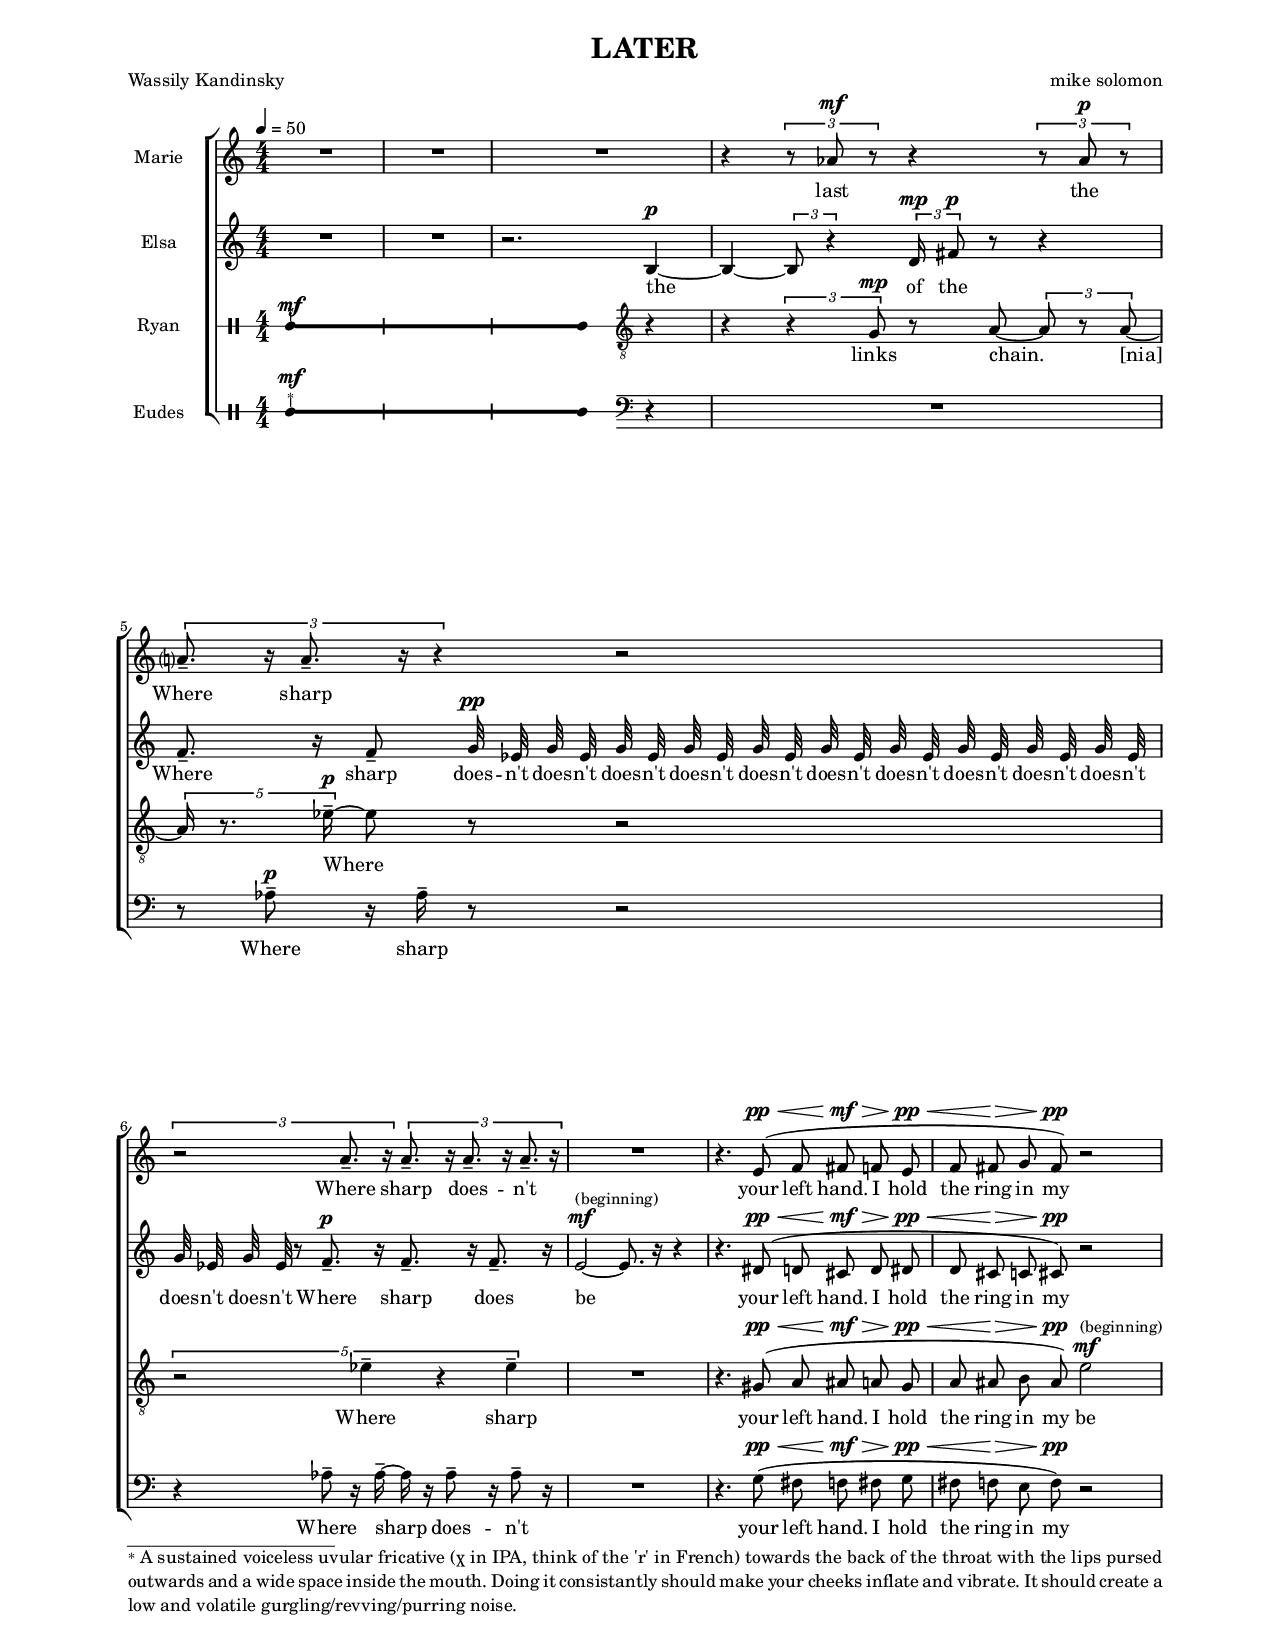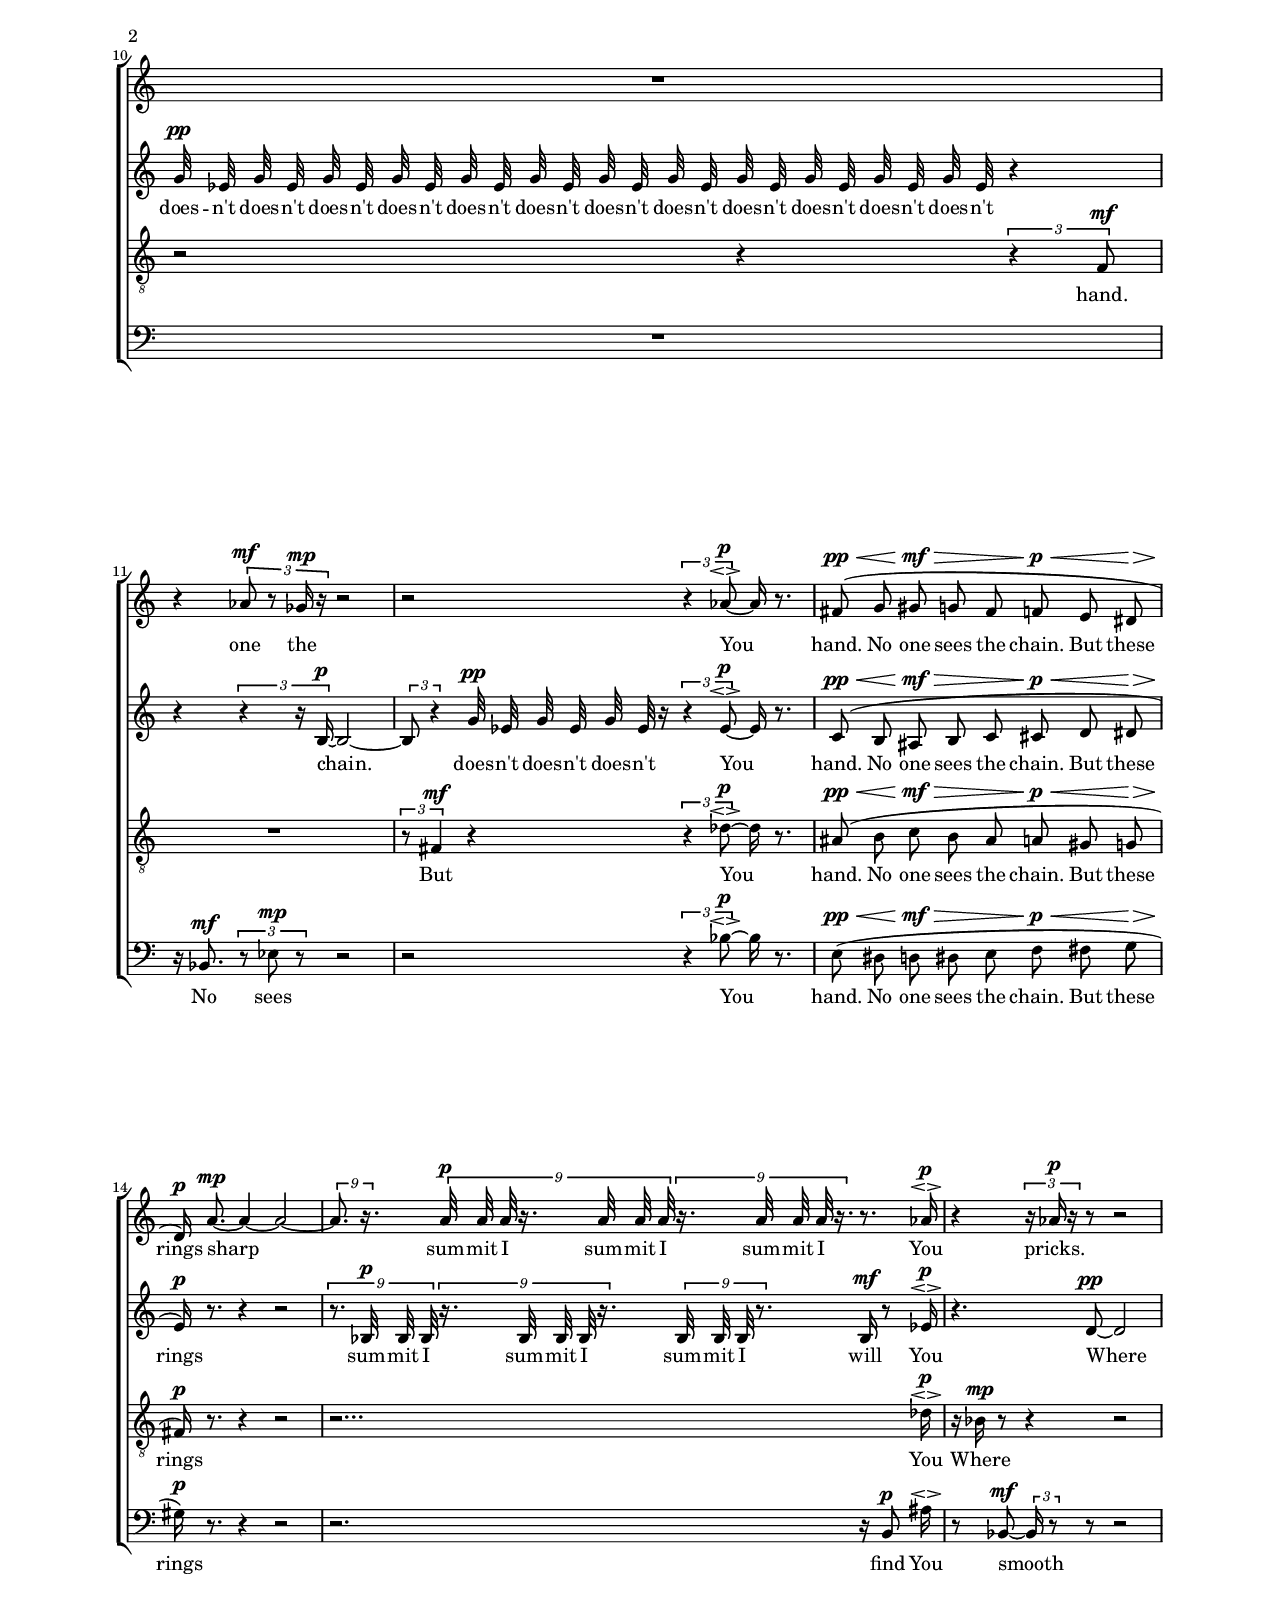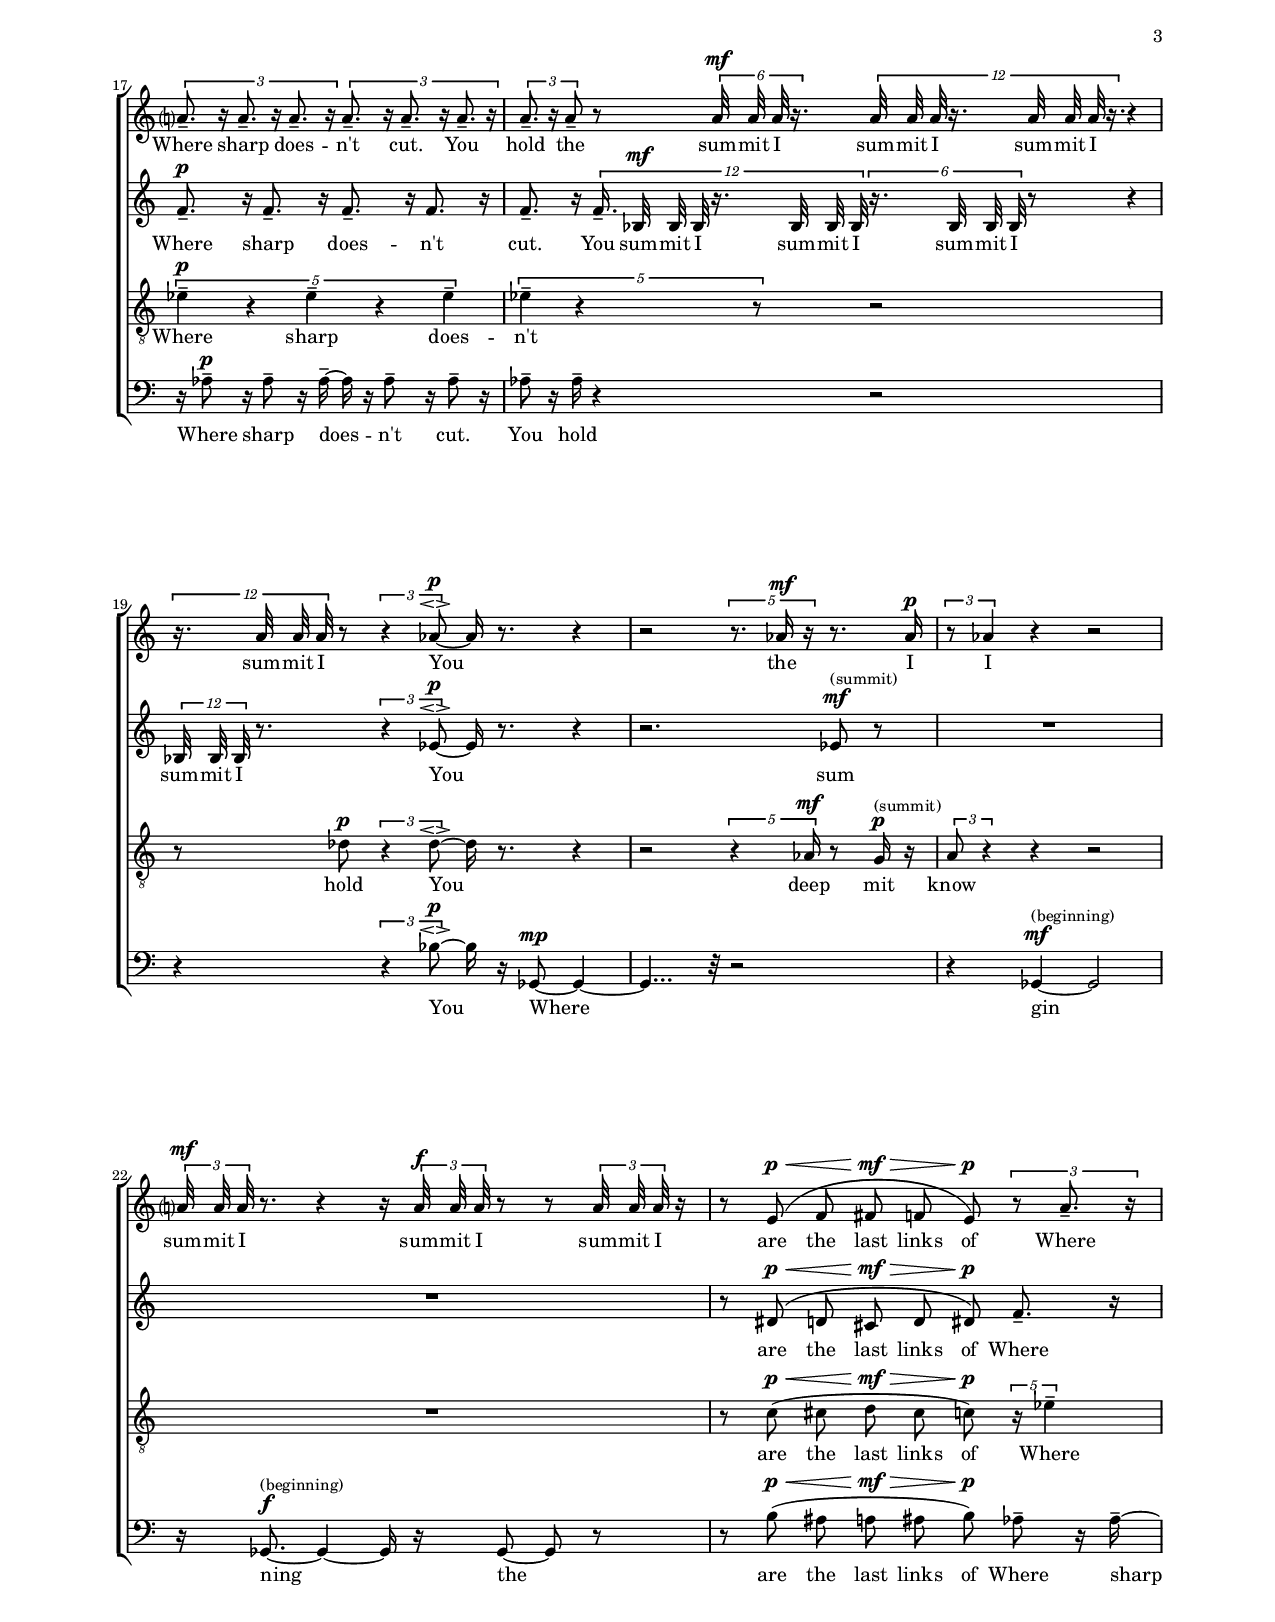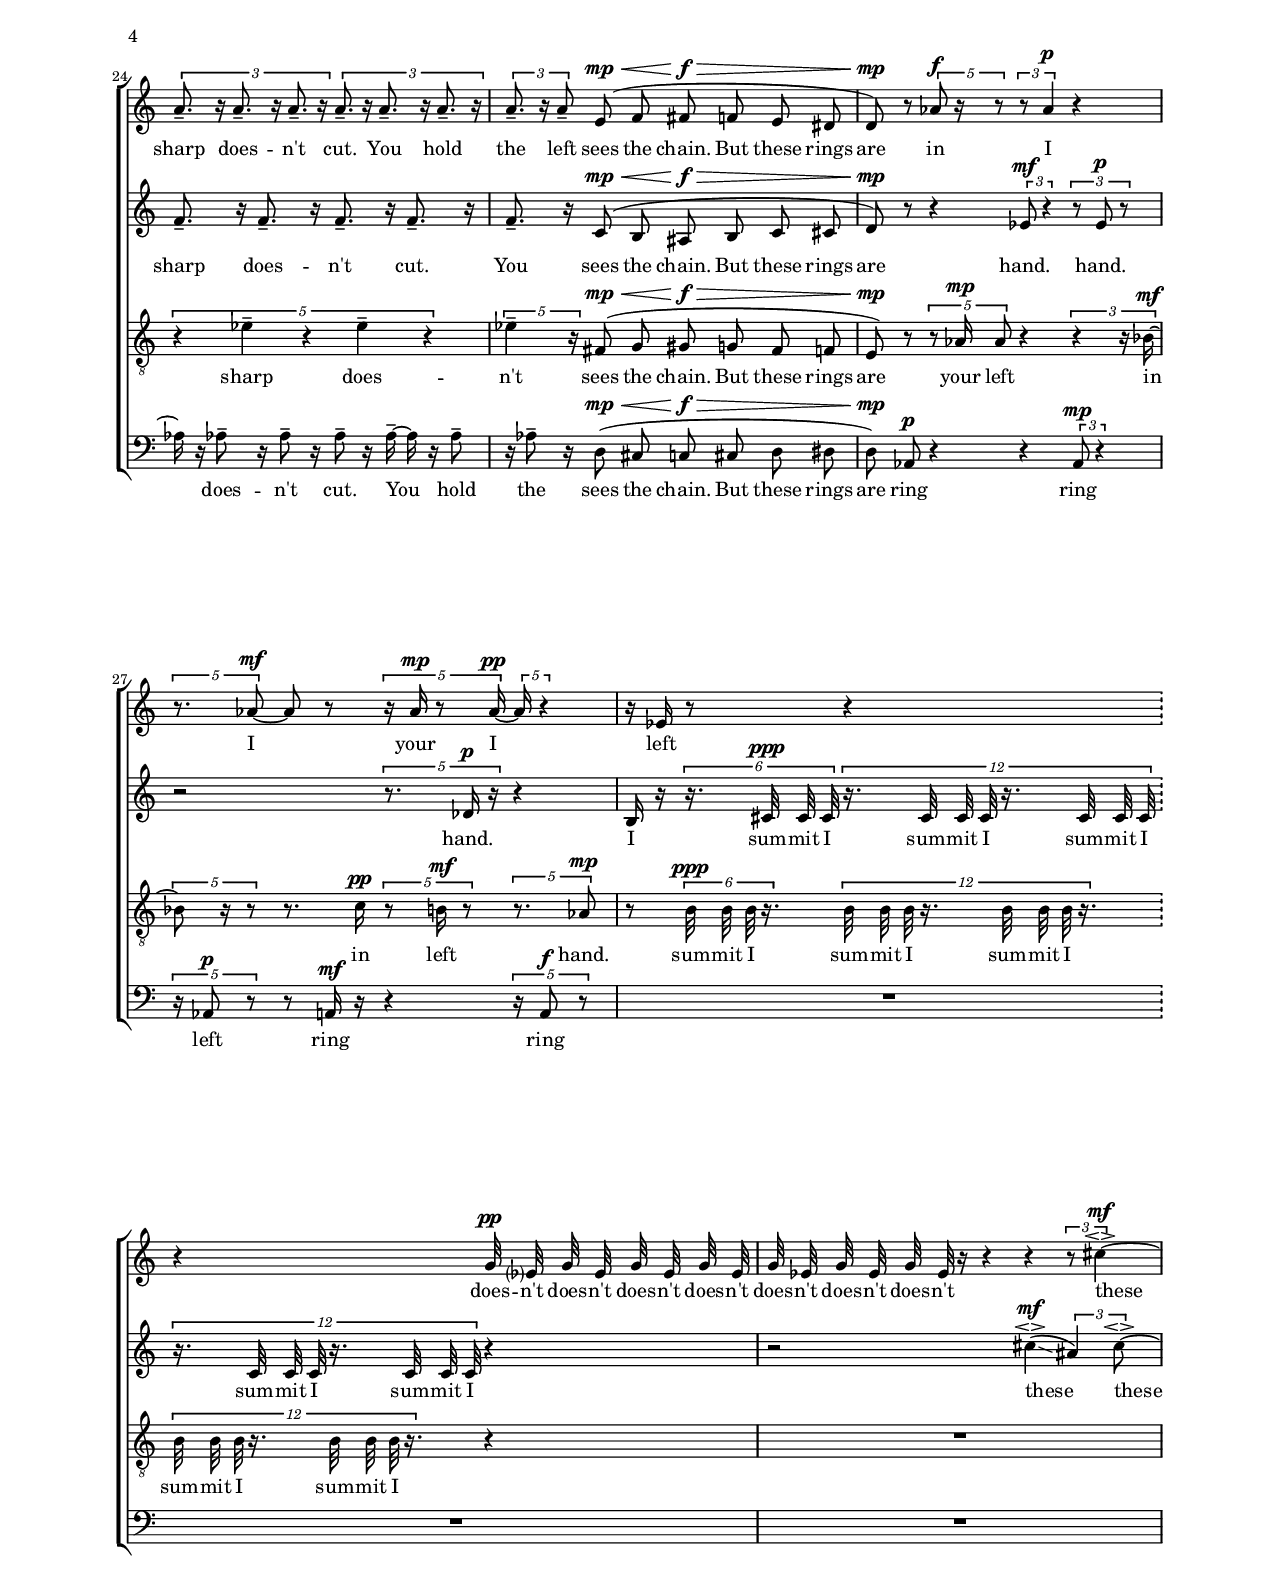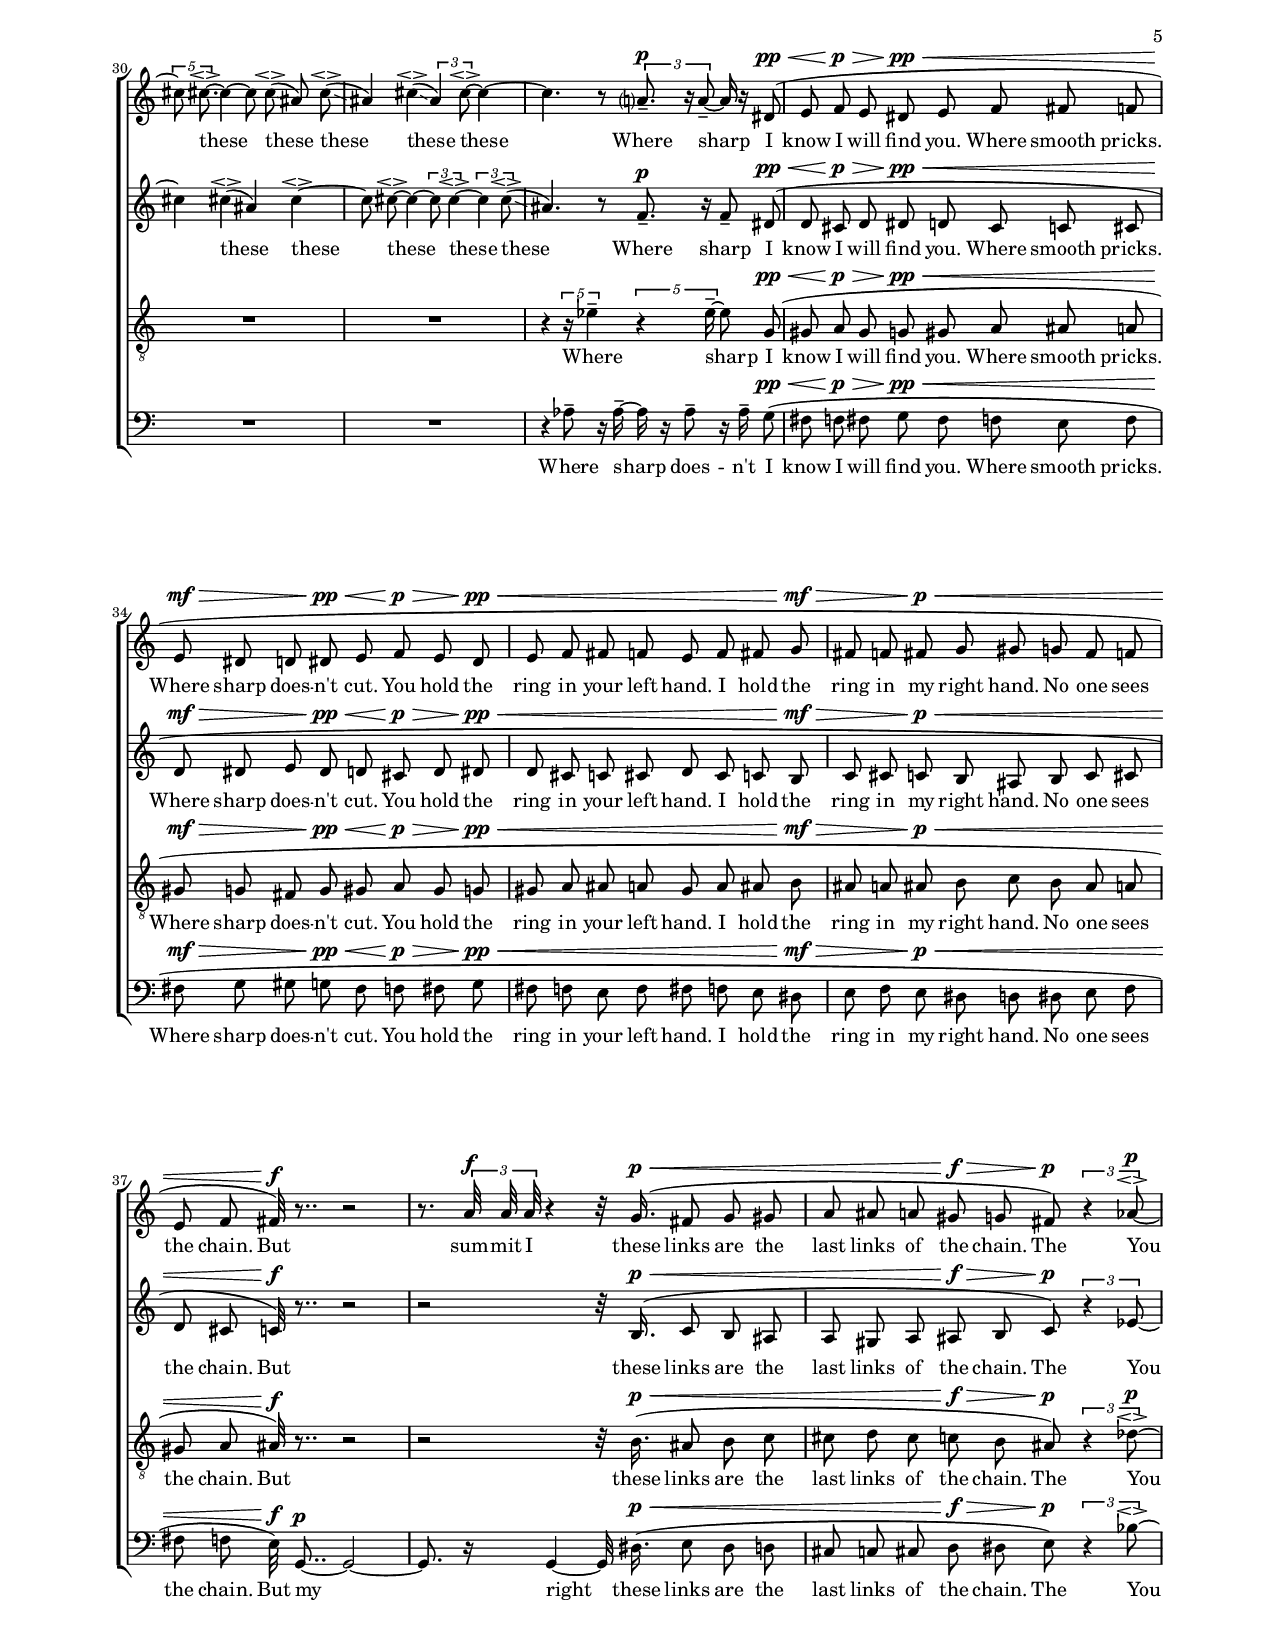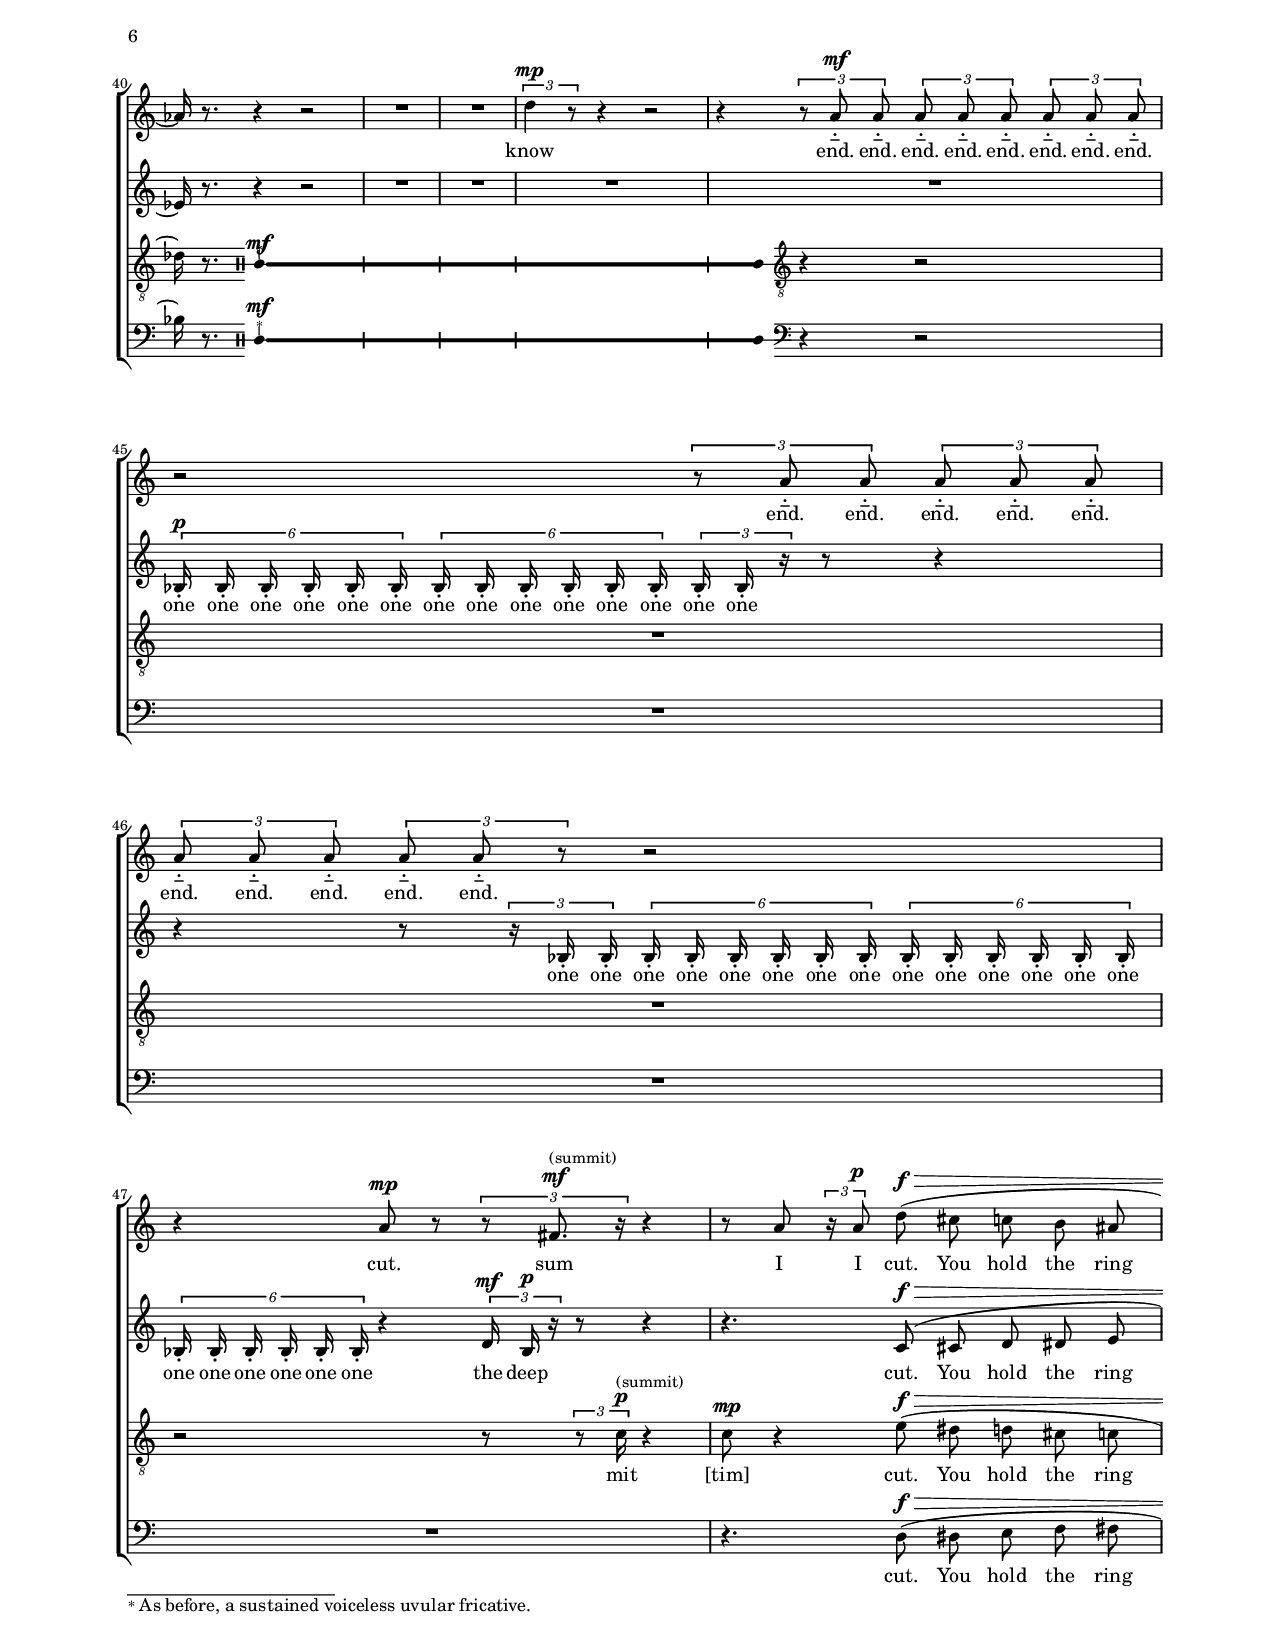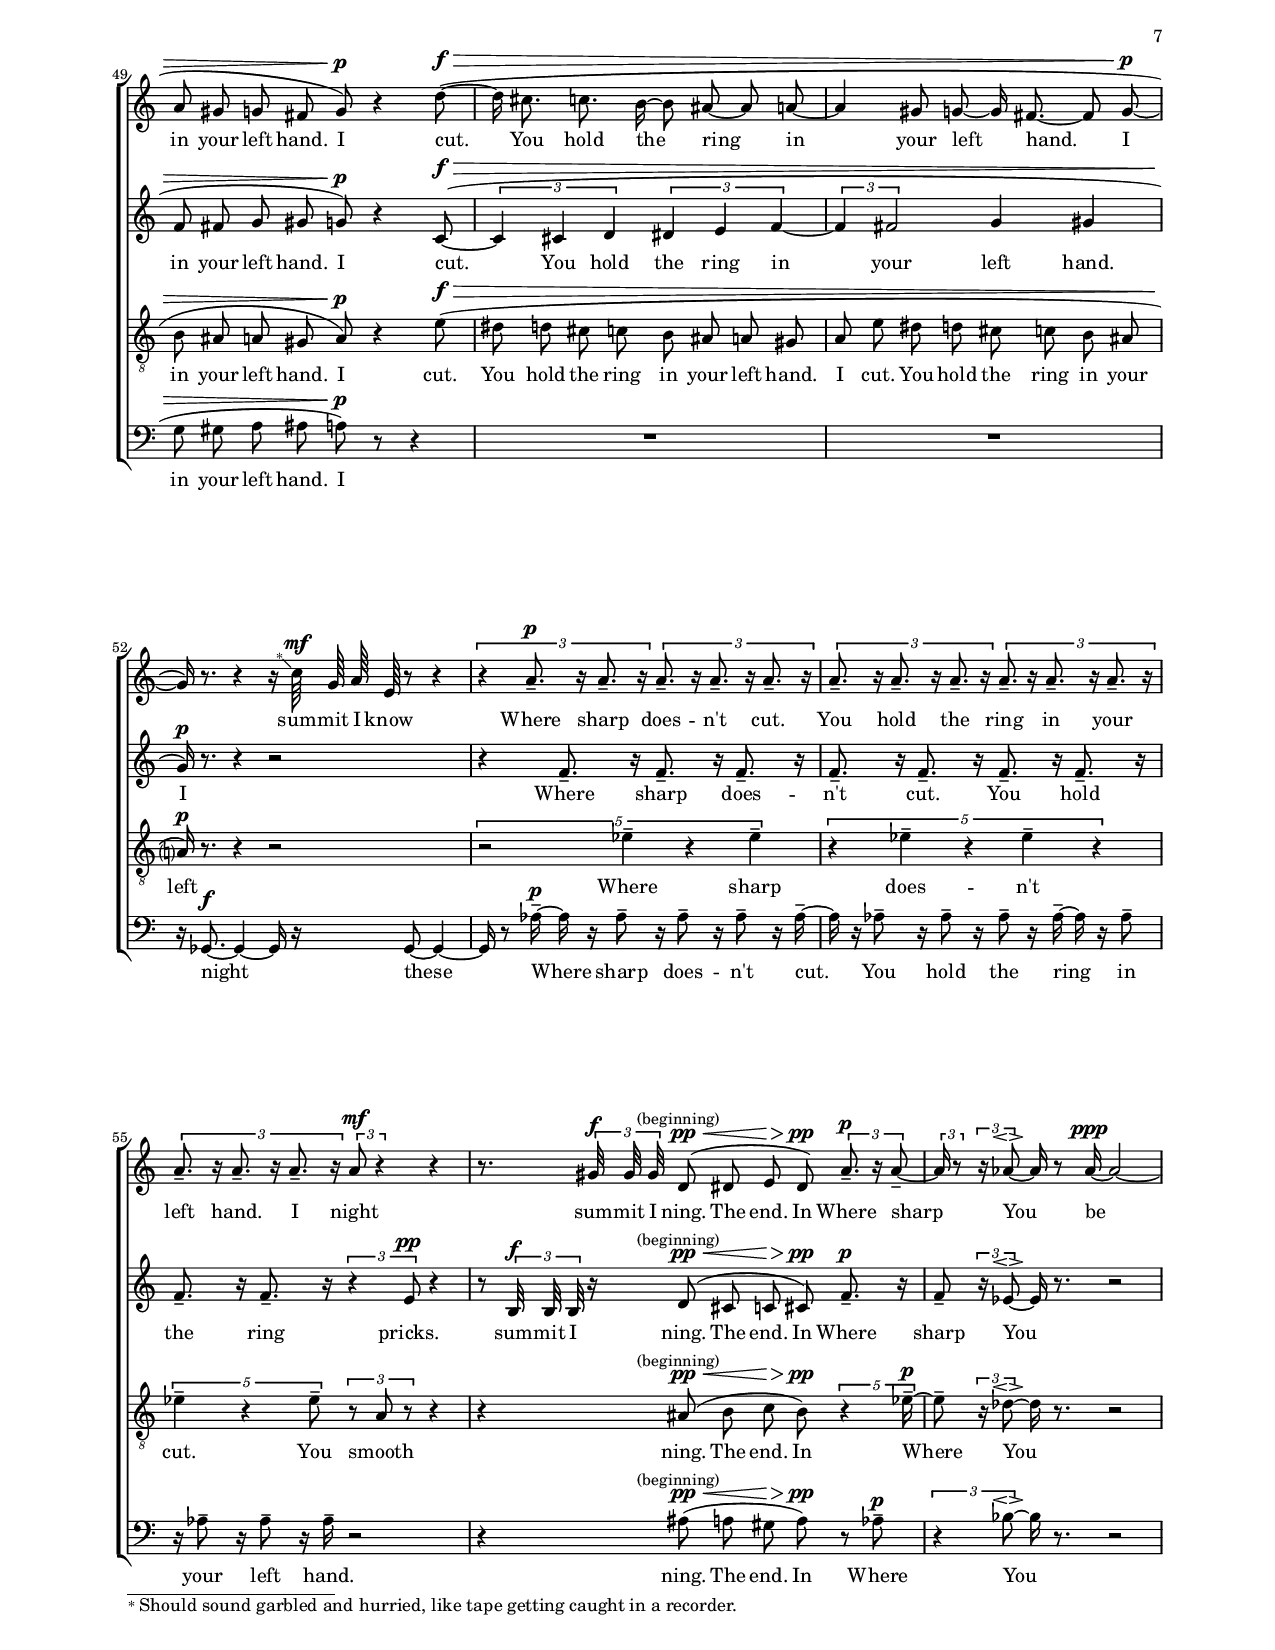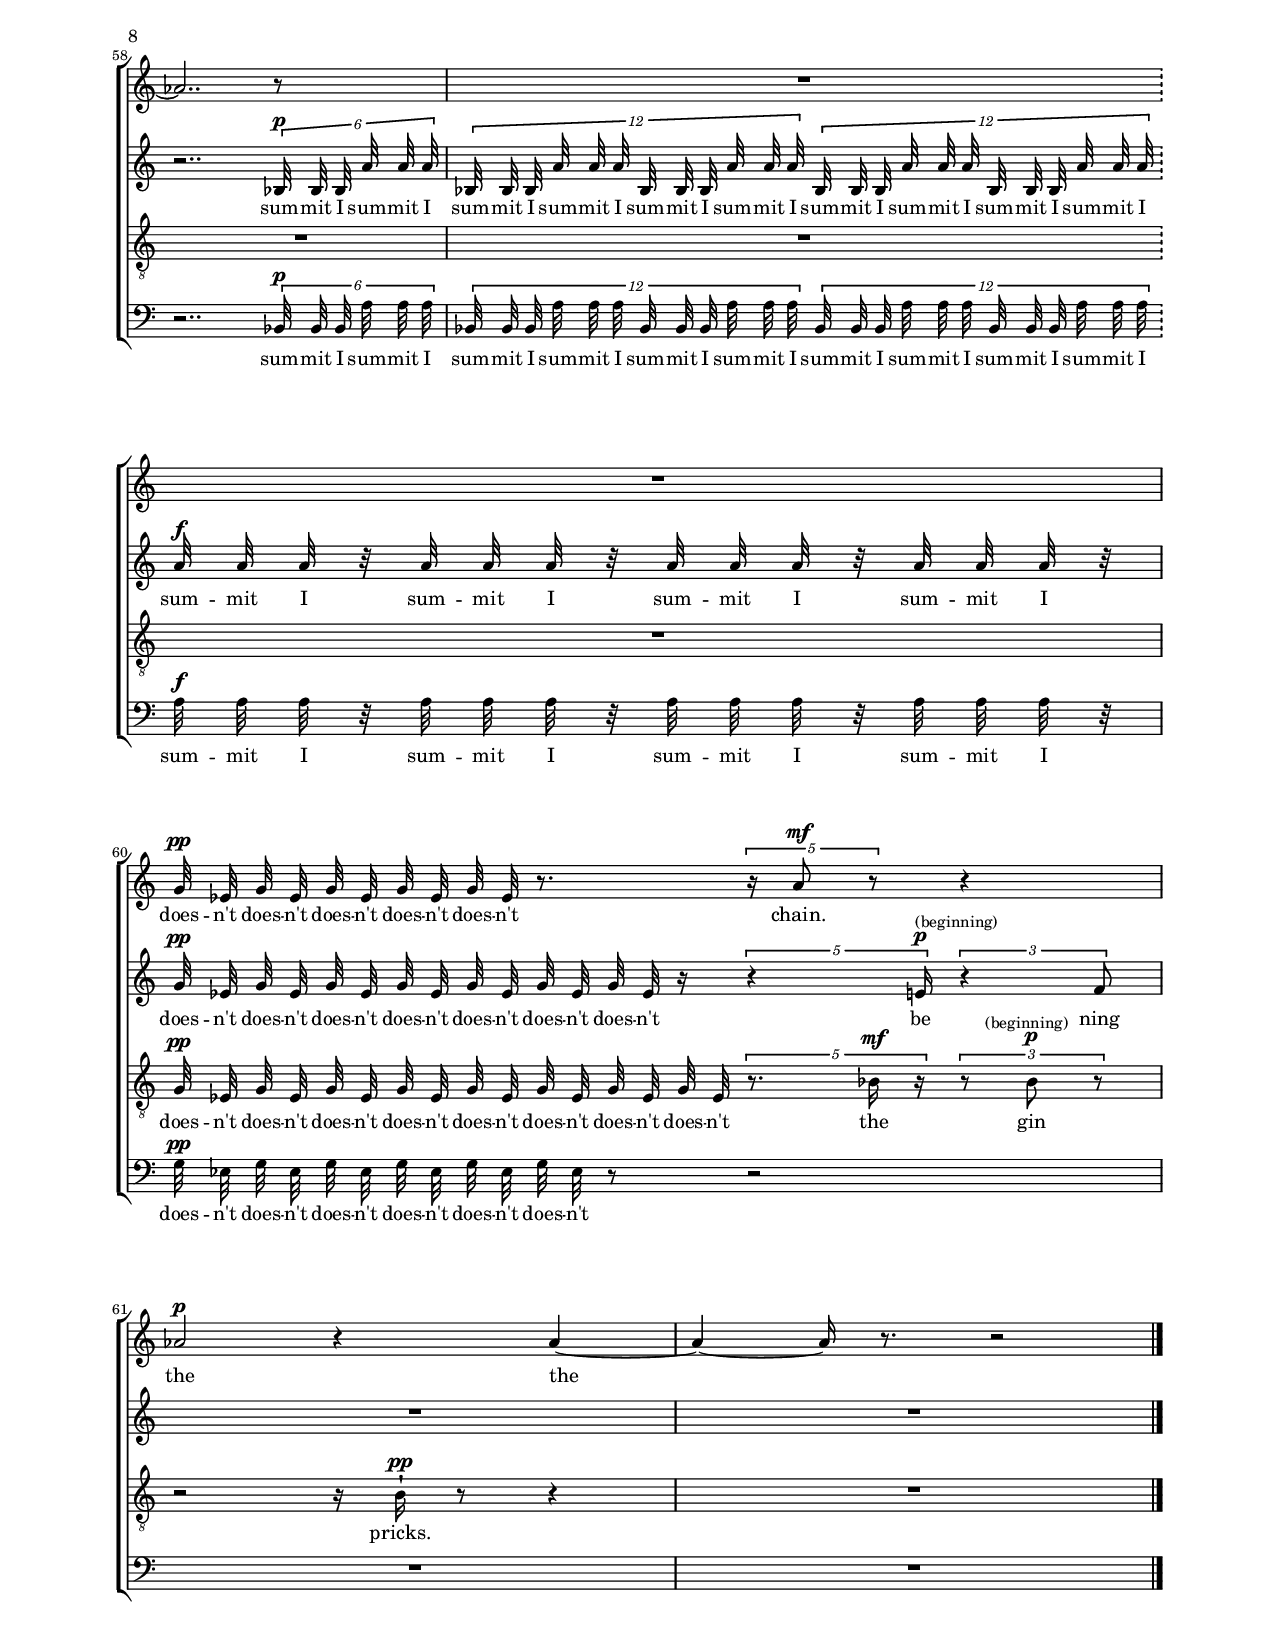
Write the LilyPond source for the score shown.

\version "2.15.3"
#(set-default-paper-size "letter")
#(set-global-staff-size 15.5)
\header {
  title = "LATER"
  composer = "mike solomon"
  poet = "Wassily Kandinsky"
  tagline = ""
}
sal = {\once \override Staff . TextScript #'self-alignment-X = #LEFT }
sopranoChromA = {
e'8^\pp^\< ( f'8 fis'8\mf^\> f'8 e'8\pp^\< f'8 fis'8^\> g'8
fis'8\pp )
}
altoChromA = {
dis'8^\pp^\< ( d'8 cis'8\mf^\> d'8 dis'8\pp^\< d'8 cis'8^\> c'8
cis'8\pp )
}
tenorChromA = {
gis8^\pp^\< ( a8 ais8\mf^\> a8 gis8\pp^\< a8 ais8^\> b8
ais8\pp )
}
bassChromA = {
g8^\pp^\< ( fis8 f8\mf^\> fis8 g8\pp^\< fis8 f8^\> e8
f8\pp )
}

sopranoChromB = {
fis'8^\pp^\< ( g'8 gis'8\mf^\> g'8 fis'8 f'8\p^\< e'8 dis'8^\>
\autoBeamOff
d'16\p )
}
altoChromB = {
c'8^\pp^\< ( b8 ais8\mf^\> b8 c'8 cis'8\p^\< d'8 dis'8^\>
e'16\p )
}
tenorChromB = {
ais8^\pp^\< ( b8 c'8\mf^\> b8 ais8 a8\p^\< gis8 g8^\>
fis16\p )
}
bassChromB = {
e8^\pp^\< ( dis8 d8\mf^\> dis8 e8 f8\p^\< fis8 g8^\>
gis16\p )
}

sopranoChromC = {
e'8^\p^\< ( f'8 fis'8\mf^\> f'8 e'8\p )
}
altoChromC = {
dis'8^\p^\< ( d'8 cis'8\mf^\> d'8 %{[%} dis'8\p ) %{]%}
}
tenorChromC = {
c'8^\p^\< ( cis'8 d'8\mf^\> cis'8 %{[%} c'8\p ) %{]%}
}
bassChromC = {
b8^\p^\< ( ais8 a8\mf^\> ais8 %{[%} b8\p ) %{]%}
}

sopranoChromD = {
e'8^\mp^\< ( f'8 fis'8\f^\> f'8 e'8 dis'8 d'\mp )
}
altoChromD = {
c'8^\mp^\< ( b8 ais8\f^\> b8 c'8 cis'8 d'\mp )
}
tenorChromD = {
fis8^\mp^\< ( g8 gis8\f^\> g8 fis8 f8 e\mp )
}
bassChromD = {
d8^\mp^\< ( cis8 c8\f^\> cis8 d8 dis8 \autoBeamOff d\mp )
}

sopranoChromE = {
dis'8^\pp^\< ( %{\autoBeamOn%}
e'8 f'8\p^\> e'8 dis'8\pp^\< e'8 f'8 fis'8
f'8 e'8\mf^\> dis'8 d'8 dis'8\pp^\< e'8 f'8\p^\> e'8
dis'8\pp^\< e'8 f'8 fis'8 f'8 e'8 f'8 fis'8
g'8\mf^\> fis'8 f'8 fis'8\p^\< g'8 gis'8 g'8 fis'8
f'8 e'8 f'8 fis'32\f )
}
altoChromE = {
dis'8^\pp^\< ( %{\autoBeamOn%}
d'8 cis'8\p^\> d'8 dis'8\pp^\< d'8 cis'8 c'8
cis'8 d'8\mf^\> dis'8 e'8 dis'8\pp^\< d'8 cis'8\p^\> d'8
dis'8\pp^\< d'8 cis'8 c'8 cis'8 d'8 cis'8 c'8
b8\mf^\> c'8 cis'8 c'8\p^\< b8 ais8 b8 c'8
cis'8 d'8 cis'8 c'32\f )
}
tenorChromE = {
g8^\pp^\< ( %{\autoBeamOn%}
gis8 a8\p^\> gis8 g8\pp^\< gis8 a8 ais8
a8 gis8\mf^\> g8 fis8 g8\pp^\< gis8 a8\p^\> gis8
g8\pp^\< gis8 a8 ais8 a8 gis8 a8 ais8
b8\mf^\> ais8 a8 ais8\p^\< b8 c'8 b8 ais8
a8 gis8 a8 ais32\f )
}
bassChromE = {
g8^\pp^\< ( %{\autoBeamOn%}
fis8 f8\p^\> fis8 g8\pp^\< fis8 f8 e8
f8 fis8\mf^\> g8 gis8 g8\pp^\< fis8 f8\p^\> fis8
g8\pp^\< fis8 f8 e8 f8 fis8 f8 e8
dis8\mf^\> e8 f8 e8\p^\< dis8 d8 dis8 e8
f8 fis8 f8 \autoBeamOff e32\f )
}

sopranoChromF = {
g'16.^\p^\< %{[%} ( fis'8 %{]%} g'8 gis'8
a'8 ais'8 a'8 gis'8\f^\> g'8 fis'8\p )
}
altoChromF = {
b16.^\p^\< %{[%} ( c'8 %{]%} b8 ais8
a8 gis8 a8 ais8\f^\> b8 c'8\p )
}
tenorChromF = {
b16.^\p^\< %{[%} ( ais8 %{]%} b8 c'8
cis'8 d'8 cis'8 c'8\f^\> b8 ais8\p )
}
bassChromF = {
dis16.^\p^\< %{[%} ( e8 %{]%} dis8 d8
cis8 c8 cis8 d8\f^\> dis8 e8\p )
}

sopranoChromG = {
d''8^\f^\> ( cis''8 c''8 b'8 ais'8 a'8 gis'8 g'8
fis'8 g'8\p )
}

sopranoChromH = {
d''8^\f^\> ~ (
d''16 cis''8.
c''8. b'16 ~
b'8 %{[%} ais'8 ~ %{]%}
ais'8 %{[%} a'8 ~ %{]%}
a'4
gis'8 %{[%} g'8 ~ %{]%}
g'16 fis'8. ~
fis'8 g'8\p ~
g'16 )
}

altoChromG = {
c'8^\f^\> ( cis'8 d'8 dis'8 e'8 f'8 fis'8 g'8
gis'8 g'8\p )
}

altoChromH = {
c'8^\f^\> ( ~
\times 2/3 { c'4 cis'4 d'4 }
\times 2/3 { dis'4 e'4 f'4 ~ }
\times 2/3 { f'4 fis'2 }
g'4 gis'4
g'16\p )
}

tenorChromG = {
e'8^\f^\> ( dis'8 d'8 cis'8 c'8 b8 ais8 a8
gis8 a8\p )
}

tenorChromH = {
e'8^\f^\> ( dis'8 d'8 cis'8 c'8 b8 ais8 a8
gis8 a8
e' dis'8
d'8 cis'8
c'8 b8
ais8 a?16\p )
}

bassChromG = {
d8^\f^\> ( dis8 e8 f8 fis8 g8 gis8 a8
ais8 a8\p )
}

%bassChromH = {
%d8^\f^\> ( dis8 e8 f8 fis8 g8 gis8 a8
%ais8 a8\p )
%}

sopranoChromI = {
d'8^\pp^\<^\markup { \small (beginning) } %{[%} ( dis'8 %{]%} e'8^\> %{[%} dis'8\pp ) %{]%}
}
altoChromI = {
d'8^\pp^\<^\markup { \small (beginning) } %{[%} ( cis'8 %{]%} c'8^\> %{[%} cis'8\pp ) %{]%}
}
tenorChromI = {
ais8^\pp^\<^\markup { \small (beginning) } %{[%} ( b8 %{]%} c'8^\> %{[%} b8\pp ) %{]%}
}
bassChromI = {
ais8^\pp^\<^\markup { \small (beginning) } %{[%} ( a8 %{]%} gis8^\> %{[%} a8\pp ) %{]%}
}

globals = {
\override Staff . Slur #'direction = #UP
\override Staff . TextScript #'self-alignment-X = #CENTER
\override Staff . TupletBracket #'direction = #UP
\override Staff . TupletBracket #'outside-staff-padding = #0
\set Staff.melismaBusyProperties = #'(tieMelismaBusy)
\autoBeamOff
}

bump = { \once \override Staff . TupletBracket #'outside-staff-priority = #1 }

\paper {
  left-margin = 0.85\in
  right-margin = 0.75\in
  footnote-separator-markup = \markup { \override #`(span-factor . 1/5) \draw-hline }
  ragged-last-bottom = ##f
  
}

throat = {
\stopStaff
\override Staff . StaffSymbol #'line-count = #1
\override Staff . BarLine #'bar-extent = #'(-1.0 . 1.0)
\startStaff
\clef percussion
%\override Score . TimeSignature #'stencil =
%#(lambda (grob) (grob-interpret-markup grob (markup #:override '(baseline-skip . 0) (#:column (#:huge #:bold "?" #:number "4")))))
\override Staff . Stem #'stencil = ##f
\override Staff . Flag #'stencil = ##f
\override Staff . NoteHead #'duration-log = #3
\override Staff . Dots #'stencil = ##f
\override Staff . Glissando #'bound-details #'left #'padding = #0
\override Staff . Glissando #'bound-details #'right #'padding = #0
\override Staff.Glissando #'thickness = #4.0
\override Staff.Glissando #'minimum-length = #20
\override Glissando #'springs-and-rods = #ly:spanner::set-spacing-rods
}

norm = {
\stopStaff
\revert Staff . StaffSymbol #'line-count
\startStaff
%\revert Score . TimeSignature #'stencil
\revert Staff . BarLine #'bar-extent
\revert Staff . Stem #'stencil
\revert Staff . Flag #'stencil
\revert Staff . NoteHead #'duration-log
\revert Staff . Dots #'stencil
\revert Staff . Glissando #'bound-details #'left #'padding
\revert Staff . Glissando #'bound-details #'right #'padding
\revert Staff.Glissando #'thickness
\revert Staff.Glissando #'minimum-length
\revert Glissando #'springs-and-rods
}

tnorm = { \norm \clef "treble_8" }
bnorm = { \norm \clef bass }

indications = {
\tempo 4=50
s1 % 1
s1 % 2
s1 % 3
s1 % 4
s1 % 5
s1 % 6
s1 % 7
s1 % 8
s1 % 9
s1 % 10
s1 % 11
s1 % 12
s1 % 13
s1 % 14
s1 % 15
s1 % 16
s1 % 17
s1 % 18
s1 % 19
s1 % 20
s1 % 21
s1 % 22
s1 % 23
s1 % 24
s1 % 25
s1 % 26
s1 % 27
s2 \bar "dashed" s2 %28
s1 % 30
s1 % 31
s1 % 32
s1 % 33
s1 % 34
s1 % 35
s1 % 36
s1 % 37
s1 % 38
s1 % 39
s1 % 40
s1 % 41
s1 % 42
s1 % 43
s1 % 44
s1 % 45
s1 % 46
s1 % 47
s1 % 48
s1 % 49
s1 % 50
s1 % 51
s1 % 52
s1 % 53
s1 % 54
s1 % 55
s1 % 56
s1 % 57
s1 % 58
s1 % 59
s2 \bar "dashed" s2 % 60
s1 % 61
s1 % 62
s1 \bar "|." % 63
}

soprano = { \relative c'' {
\globals
R1 R1 R1 |
r4 \times 2/3 { r8 aes^\mf r8 } r4 \times 2/3 { r8 aes^\p r8 }
% SCATTER
\times 2/3 { a?8.-- r16 a8.-- r16 r4 }
% RETTACS
r2 |
% SCATTER
\times 2/3 { r2 a8.-- r16 } \times 2/3 { a8.-- r16 a8.-- r16 a8.-- r16 }
% RETTACS
R1 |
r4. } \sopranoChromA r2 |
R1 |
r4 \relative c'' { \times 2/3 { aes8^\mf r8 ges16^\mp r16 } r2 |
r2 \bump \times 2/3 { r4 aes8^\p^\espressivo ~ } aes16 r8. | }
\sopranoChromB
\relative c'' { a8.^\mp ~ a4 ~ a2 ~ |
%{\autoBeamOn%}
\times 8/9 { a8. r16. } \times 8/9 { a32^\p a a r16. a32 a a } \times 8/9 { r16. a32 a a r16. } r8. aes16^\p^\espressivo |
r4 \times 2/3 { r16 aes16^\p r16 } r8 r2 |
% SCATTER
\times 2/3 { a?8.-- r16 a8.-- r16 a8.-- r16 } \times 2/3 { a8.-- r16 a8.-- r16 a8.-- r16 }  \times 2/3 { a8.-- r16 a8-- }
% RETTACS
r8 \times 4/6 { a32^\mf a a r16. } \times 8/12 { a32 a a r16. a32 a a r16. } r4 |
\times 8/12 { r16. a32 a a } r8 \bump \times 2/3 { r4 aes8^\p^\espressivo ~ } aes16 r8. r4 |
r2 \times 4/5 { r8. aes16^\mf r16 } r8. aes16^\p |
\times 2/3 { r8 aes4 } r4 r2 |
\times 2/3 { a?32^\mf a a } r8. r4 r16 \times 2/3 { a32^\f a a } r8 r8 \times 2/3 { a32 a a } r16 |
r8 } \sopranoChromC \relative c'' {
% SCATTER
\times 2/3 { r8 a8.-- r16 }
\times 2/3 { a8.-- r16 a8.-- r16 a8.-- r16 } \times 2/3 { a8.-- r16 a8.-- r16 a8.-- r16 }
\times 2/3 { a8.-- r16 a8-- }
% RETTACS
}
\sopranoChromD r8 \relative c'' { \times 4/5 { aes8^\f r16 r8 } \times 2/3 { r8 aes4^\p } r4 |
\autoBeamOff
\times 4/5 { r8. aes8^\mf ~ } aes8 r8 \times 4/5 { r16 aes16^\mp r8 aes16^\pp ~ } \times 4/5 { aes16 r4 } |
%{\autoBeamOn%}
r16 ees16 r8 r4 r4 g32^\pp ees? g ees g ees g ees |
g ees g ees g ees r16 r4 r4 \bump \times 2/3 { r8 cis'4^\mf^\espressivo ~ } |
\bump \times 4/5 { cis8 cis8.^\espressivo ~ } cis4 ~ cis8 %{[%} cis8^\espressivo\glissando ( %{]%} ais8 ) cis8^\espressivo\glissando ( |
ais4 ) cis4^\espressivo\glissando ( \times 2/3 { ais4 ) cis8^\espressivo ~ } cis4 ~ |
cis4. r8
% SCATTER
\times 2/3 { a?8.--^\p r16 a8-- ~ } a16
% RETTACS
r16 } \sopranoChromE \relative c'' { r8.. r2 |
r8. \times 2/3 { a32^\f a a } r4 r32 } \sopranoChromF
\relative c'' { \bump \times 2/3 { r4 aes8^\p^\espressivo ~ } |
aes16 r8. r4 r2 |
R1 |
R1 |
\times 2/3 { d4^\mp r8 } r4 r2 |
r4 \times 2/3 { r8 a-_^\mf a-_ } \times 2/3 { a-_ a-_ a-_ } \times 2/3 { a-_ a-_ a-_ } |
r2 \times 2/3 { r8 a-_ a-_ } \times 2/3 { a-_ a-_ a-_ } |
\times 2/3 { a-_ a-_ a-_ } \times 2/3 { a-_ a-_ r } r2 |
r4 a8^\mp r8 \times 2/3 { r8 \sal fis8.^\mf^\markup { \small (summit) } r16 } r4 |
r8 a8 \times 2/3 { r16 \autoBeamOff a8^\p } } %{\autoBeamOn%} \sopranoChromG r4 \sopranoChromH
r8. r4 r16
\relative c'' {
  \footnote
    \markup { \tiny * }
    #'(-1 . 1)
    #'NoteHead
    \markup { \tiny * Should sound garbled and hurried, like tape getting caught in a recorder. }
  c64^\mf %{[%} g a e %{]%} r8 r4 |
% SCATTER
\times 2/3 { r4 a8.--^\p r16 a8.-- r16 } \times 2/3 { a8.-- r16 a8.-- r16 a8.-- r16 } |
\times 2/3 { a8.-- r16 a8.-- r16 a8.-- r16 } \times 2/3 { a8.-- r16 a8.-- r16 a8.-- r16 } |
\times 2/3 { a8.-- r16 a8.-- r16 a8.-- r16 }
% RETTACS
\times 2/3 { a8^\mf r4 } r4 |
r8. \times 2/3 { gis32^\f gis gis }} \sopranoChromI \relative c'' {
% SCATTER
\times 2/3 { a8.--^\p r16 a8-- ~ }
\times 2/3 { a16 r8 }
% RETTACS
\bump \times 2/3 { r16 \bump aes8^\espressivo ~ } aes16 r8 aes16^\ppp ~ aes2 ~ |
aes2.. r8 |
R1 |
g32^\pp ees g ees g ees g ees g ees r8. \times 4/5 { r16 a8^\mf r8 } r4 |
aes2^\p r4 aes4 ~ |
aes4 ~ aes16 r8. r2 |
}}

sopranowords = \lyricmode {
last
the
Where sharp
Where sharp does -- n't
your left hand. I hold the ring in my %123
one
the
You
hand. No one sees the chain. But these rings %123
sharp
sum -- mit I
sum -- mit I
sum -- mit I
You
pricks.
Where sharp does -- n't cut. You hold the
sum -- mit I
sum -- mit I
sum -- mit I
sum -- mit I
You
the
I
I
sum -- mit I
sum -- mit I
sum -- mit I
are the last links of
Where sharp does -- n't cut. You hold the left
sees the chain. But these rings are
in
I
I
your
I
left
does -- n't does -- n't does -- n't does -- n't
does -- n't does -- n't does -- n't
these
these
these _
these _
these _
these
Where sharp
I know I will find you. Where smooth pricks. Where sharp does -- n't cut. You hold the ring in your left hand. I hold the ring in my right hand. No one sees the chain. But
sum -- mit I
these links are the last links of the chain. The
You
know
end. end. end. end. end. end. end. end.
end. end. end. end. end. end. end. end. end. end.
cut.
sum
I
I
cut. You hold the ring in your left hand. I
cut. You hold the ring in your left hand. I
sum -- mit I know
Where sharp does -- n't cut. You  hold the ring in your left  hand. I
night
sum -- mit I
ning. The end. In
Where sharp
You
be
does -- n't does -- n't does -- n't does -- n't
does -- n't
chain.
the
the
}

alto = { \relative c' {
\globals
R1 R1 r2. b4^\p ~ |
b4 ~ \times 2/3 { b8 r4 } \times 2/3 { d16^\mp fis8^\p } r8 r4 |
% SCATTER
f8.-- r16 f8--
% RETTACS
g32^\pp %{[%} ees g ees %{]%} g ees g ees g ees g ees g ees g ees g ees g ees |
g ees g ees
% SCATTER
r8 f8.--^\p r16 f8.-- r16 f8.-- r16 |
% RETTACS
\once \override TextScript #'self-alignment-X = #LEFT e2^\mf^\markup { \small "(beginning)" } ~ e8. r16 r4 |
r4. } \altoChromA r2 |
\relative c'' { g32^\pp ees g ees g ees g ees g ees g ees g ees g ees g ees g ees g ees g ees r4 |
r4 \times 2/3 { r4 r16 b16^\p ~ } b2 ~ |
\times 2/3 { b8 r4 } g'32^\pp ees g ees g ees r16 \bump \times 2/3 { r4 ees8^\p^\espressivo ~ } ees16 r8. | }
\altoChromB
\relative c' { r8. r4 r2 |
\times 8/9 { r8. bes32^\p bes bes } \times 8/9 { r16. bes32 bes bes r16. } \times 8/9 { bes32 bes bes r8. } bes16^\mf r8 ees16^\p^\espressivo |
r4. d8^\pp ~ d2 |
% SCATTER
f8.--^\p r16 f8.-- r16 f8.-- r16 f8. r16 |
f8.-- r16
\times 8/12 { f16.--
% RETTACS
bes,32^\mf %{[%} bes bes %{]%} r16. bes32 bes bes } \times 4/6 { r16. bes32 bes bes } r8 r4 |
\times 8/12 { bes32 bes bes } r8. \bump \times 2/3 { r4 ees8^\p^\espressivo ~ } ees16 r8. r4 |
r2. \sal ees8^\mf^\markup { \small "(summit)" } r8 |
R1 |
R1 |
r8 } \altoChromC \relative c' {
% SCATTER
f8.-- r16 |
f8.-- r16 f8.-- r16 f8.-- r16 f8.-- r16 |
f8.-- r16
% RETTACS
}
\altoChromD
r8 r4 \relative c' { \times 2/3 { ees8^\mf r4 } \times 2/3 { r8 ees8^\p r8 }
r2 \times 4/5 { r8. des16^\p r16 } r4 |
b16 r16 \times 4/6 { r16. cis32^\ppp cis cis } \times 8/12 { r16. cis32 cis cis r16. cis32 cis cis } \times 8/12 { r16. cis32 cis cis r16. cis32 cis cis } r4 |
r2 cis'4^\mf^\espressivo \glissando ( \times 2/3 { ais4 ) cis8^\espressivo ~ } |
cis4 cis4^\espressivo\glissando ( ais4 ) cis4^\espressivo ~ |
cis8 cis8^\espressivo ~ cis4 ~ \bump \times 2/3 { cis8 cis4^\espressivo ~ } \bump \times 2/3 { cis4 cis8^\espressivo\glissando ( } |
ais4. ) r8
% SCATTER
f8.--^\p r16 \autoBeamOff f8--
% RETTACS
 } \altoChromE r8.. r2 |
r2 r32 \altoChromF \relative c' { \times 2/3 { r4 ees8 ~ } |
ees16 r8. r4 r2
R1
R1
R1
R1
\times 4/6 { bes16-.^\p bes16-. bes16-. bes16-. bes16-. bes16-. } \times 4/6 { bes16-. bes16-. bes16-. bes16-. bes16-. bes16-. } \times 2/3 { bes16-. bes16-. r16 } r8 r4 |
r4 r8 \times 2/3 { r16 bes16-. bes16-. } \times 4/6 { bes16-. bes16-. bes16-. bes16-. bes16-. bes16-. } \times 4/6 { bes16-. bes16-. bes16-. bes16-. bes16-. bes16-. } |
\times 4/6 { bes16-. bes16-. bes16-. bes16-. bes16-. bes16-. } r4 \times 2/3 { d16^\mf bes^\p r16 } r8 r4 |
r4. } \altoChromG r4 \altoChromH \relative c' { r8. r4 r2 |
% SCATTER
r4 f8.-- r16 f8.-- r16 f8.-- r16 |
f8.-- r16 f8.-- r16 f8.-- r16 f8.-- r16 |
f8.-- r16 f8.-- r16
% RETTACS
\times 2/3 { r4 e8^\pp } r4 |
r8 \times 2/3 { b32^\f b b } r16 } \altoChromI \relative c' {
% SCATTER
f8.--^\p r16
f8--
% RETTACS
\bump \times 2/3 { r16
ees8^\espressivo ~ } ees16 r8. r2 |
r2.. \times 4/6 { bes32^\p bes bes a' a a } |
\times 8/12 { bes, bes bes a' a a bes, bes bes a' a a } \times 8/12 { bes, bes bes a' a a bes, bes bes a' a a } a^\f a a r a a a r a a a r a a a r |
\revert Staff . TextScript #'self-alignment-X
g^\pp ees g ees g ees g ees g ees g ees g ees r16 \times 4/5 { r4 e16^\p^\markup { \small (beginning) } } \times 2/3 { r4 f8 }
R1 |
R1 |
}}

altowords = \lyricmode {
the
of
the
Where sharp
does -- n't does -- n't
does -- n't does -- n't does -- n't does -- n't
does -- n't does -- n't does -- n't does -- n't
does -- n't does -- n't
Where sharp does
be
your left hand. I hold the ring in my %123
does -- n't does -- n't does -- n't does -- n't
does -- n't does -- n't does -- n't does -- n't
does -- n't does -- n't does -- n't does -- n't
chain.
does -- n't does -- n't does -- n't
You
hand. No one sees the chain. But these rings %123
sum -- mit I
sum -- mit I
sum -- mit I
will
You
Where
Where sharp does -- n't cut. You
sum -- mit I
sum -- mit I
sum -- mit I
sum -- mit I
You
sum
are the last links of
Where sharp does -- n't cut. You
sees the chain. But these rings are
hand.
hand.
hand.
I
sum -- mit I
sum -- mit I
sum -- mit I
sum -- mit I
sum -- mit I
these _
these
these _
these
these
these
these _
Where sharp
I know I will find you. Where smooth pricks. Where sharp does -- n't cut. You hold the ring in your left hand. I hold the ring in my right hand. No one sees the chain. But
these links are the last links of the chain. The
You
one one one one one one one one one one one one one one
one one one one one one one one one one one one one one one one one one one one
the deep
cut. You hold the ring in your left hand. I
cut. You hold the ring in your left hand. I
Where sharp does -- n't cut. You hold the ring
pricks.
sum -- mit I
ning. The end. In
Where sharp
You
sum -- mit I sum -- mit I sum -- mit I sum -- mit I
sum -- mit I sum -- mit I sum -- mit I sum -- mit I
sum -- mit I sum -- mit I sum -- mit I sum -- mit I
sum -- mit I sum -- mit I
does -- n't does -- n't does -- n't does -- n't
does -- n't does -- n't does -- n't
be
ning
}

tenor = { \relative c' {
\globals
\throat
\override Staff.Glissando #'minimum-length = #30
\once \override Voice . FootnoteItem #'Y-extent = #ly:grob::stencil-height
\footnote
  \markup { \tiny * }
  #'(0 . 1)
  #'NoteHead
  \markup { \justify { \tiny * A sustained voiceless uvular fricative (χ in IPA, think of the 'r' in French) towards the back of the throat with the lips pursed outwards
and a wide space inside the mouth.  Doing it consistantly should make your cheeks inflate and vibrate.  It should create a low and volatile gurgling/revving/purring noise.}}
c1^\mf \glissando
s1
s2.*5/6 c8 \tnorm r4 |
r4 \times 2/3 { r4 g8^\mp } r8 a8 ~ \times 2/3 { a8 r8 a8 ~ } |
% SCATTER
\times 4/5 { a16 r8. ees'16--^\p ~ } ees8 r8
% RETTACS
r2 |
% SCATTER
\bump \times 4/5 { r2 ees4-- r4 ees4-- } |
% RETTACS
R1 |
r4. } \tenorChromA \relative c { \once \override TextScript #'self-alignment-X = #LEFT e'2^\mf^\markup { \small "(beginning)" } |
r2 r4 \times 2/3 { r4 f,8^\mf } |
R1 |
\times 2/3 { r8 fis4^\mf } r4 \bump \times 2/3 { r4 des'8^\p^\espressivo ~ } des16 r8. | }
\tenorChromB
\relative c' { r8. r4 r2 |
r2... des16^\p^\espressivo |
r16 bes^\mp r8 r4 r2 |
% SCATTER
\bump \times 4/5 { ees4--^\p r ees-- r ees-- } \times 4/5 { ees-- r r8 }
% RETTACS
r2
r8 des8^\p \bump \times 2/3 { r4 des8^\espressivo ~ } des16 r8. r4 |
r2 \times 4/5 { r4 aes16^\mf } r8 \sal g16^\p^\markup { \small "(summit)" }  r16 |
\times 2/3 { a8 r4 } r4 r2 |
R1 |
r8 } \tenorChromC \relative c' {
% SCATTER
\bump \times 4/5 { r16 ees4-- } |
\bump \times 4/5 { r4 ees-- r4 ees-- r4 } |
\bump \times 4/5 { ees4-- r16 }
% RETTACS
} \tenorChromD r8 \relative c' { \times 4/5 { r8 aes16^\mp aes8 } r4 \times 2/3 { r4 r16 bes16^\mf ~ }
\times 4/5 { bes8 r16 r8 } r8. c16^\pp \times 4/5 { r8 b16^\mf r8 } \times 4/5 { r8. aes8^\mp } |
r8 \times 4/6 { b32^\ppp b b r16. } \times 8/12 { b32 b b r16. b32 b b r16. } \times 8/12 { b32 b b r16. b32 b b r16. } r4 |
R1 |
R1 |
R1 |
r4
% SCATTER
\bump \times 4/5 { r16 ees4-- } \times 4/5 { r4 ees16-- ~ } \autoBeamOff ees8
% RETTACS
} \tenorChromE r8.. r2 |
r2 r32 \tenorChromF
\relative c' { \bump \times 2/3 { r4 des8^\p^\espressivo ~ } |
des16 r8. \throat
\override Staff.Glissando #'minimum-length = #30
\once \override Voice . FootnoteItem #'Y-extent = #ly:grob::stencil-height
\footnote
  \markup { \tiny * }
  #'(0 . 1)
  #'NoteHead
  \markup { \justify { \tiny * As before, a sustained voiceless uvular fricative.}}
c2.^\mf \glissando
s1
s1
s1
s8. c16 \tnorm r4 r2 |
R1 |
R1 |
r2 r8 \times 2/3 { r8 \sal c16^\p^\markup { \small "(summit)" } } r4 |
c8^\mp r4 } \tenorChromG r4 \tenorChromH r8. r4 r2 |
% SCATTER
\relative c' { \bump \times 4/5 { r2 ees4-- r ees4-- } \times 4/5 { r4 ees4-- r ees4-- r } \times 4/5 { ees-- r ees8-- } }
% RETTACS
\relative c' { \times 2/3 { r8 a8 r8 } r4 |
r4 } \tenorChromI \relative c' {
% SCATTER
\bump \times 4/5 { r4 ees16--^\p ~ } | ees8--
% RETTACS
\bump \times 2/3 { r16 des8^\espressivo ~ } des16 r8. r2 |
R1 |
R1 |
g,32^\pp ees g ees g32 ees g ees g32 ees g ees g32 ees g ees \times 4/5 { r8. bes'16^\mf r16 } \times 2/3 { r8 bes8^\p^\markup { \small (beginning) }  r8 } |
r2 r16 b-|^\pp r8 r4 |
R1 |
}}

tenorwords = \lyricmode {
\markup { " " } \markup { " " }
links
chain.
"[nia]"
Where
Where sharp
your left hand. I hold the ring in my %123
be
hand.
But
You
hand. No one sees the chain. But these rings %123
You
Where
Where sharp does -- n't
hold
You
deep
mit
know
are the last links of
Where sharp does -- n't
sees the chain. But these rings are
your
left
in
in
left
hand.
sum -- mit I
sum -- mit I
sum -- mit I
sum -- mit I
sum -- mit I
Where sharp
I know I will find you. Where smooth pricks. Where sharp does -- n't cut. You hold the ring in your left hand. I hold the ring in my right hand. No one sees the chain. But
these links are the last links of the chain. The
You
\markup { " " } \markup { " " }
mit
"[tim]"
cut. You hold the ring in your left hand. I
cut. You hold the ring in your left hand. I
cut. You hold the ring in your left
Where sharp does -- n't cut. You
smooth
ning. The end. In
Where
You
does -- n't does -- n't does -- n't does -- n't
does -- n't does -- n't does -- n't does -- n't
the
gin
pricks.
}

bass = { \relative c' {
\globals
\throat
\override Staff.Glissando #'minimum-length = #30
\override Voice . BalloonTextItem #'annotation-balloon = ##f
\balloonGrobText
  #'NoteHead
  #'(0 . 1)
  \markup { \tiny * }
c1^\mf \glissando
s1
s2.*5/6 c8 \bnorm r4 |
R1 |
% SCATTER
r8 aes8--^\p r16 aes16-- r8 r2
% RETTACS
% SCATTER
r4 aes8-- r16 aes16-- ~ aes16 r16 aes8-- r16 aes8-- r16 |
% RETTACS
R1 |
r4. } \bassChromA r2 |
R1 |
r16 \relative c { bes8.^\mf \times 2/3 { r8 ees8^\mp r8 } r2 |
r2 \bump \times 2/3 { r4 bes'8^\p^\espressivo ~ } bes16 r8. | }
\bassChromB
\relative c {
r8. r4 r2 |
r2. r16 \autoBeamOff b8^\p ais'16^\espressivo %{\autoBeamOn%} |
r8 bes,8^\mf ~ \times 2/3 { bes16 r8 } r8 r2 |
% SCATTER
r16 aes'8--^\p r16 aes8-- r16 aes16-- ~ aes16 r16 aes8-- r16 aes8-- r16 |
aes8-- r16 aes16--
% RETTACS
r4 r2 |
r4 \bump \times 2/3 { r4 bes8^\p^\espressivo ~ } bes16 r16 ges,8^\mp ~ ges4 ~ |
ges4... r32 r2 |
r4 \sal ges4^\mf^\markup { \small (beginning) } ~ ges2 |
\autoBeamOff
r16 \sal ges8.^\f^\markup { \small (beginning) } ~ ges4 ~ ges16 r16 ges8 ~ ges8 r8 |
%{\autoBeamOn%}
r8 } \bassChromC \relative c' {
% SCATTER
aes8-- r16 aes16-- ~ |
aes16 r16 aes8-- r16 aes8-- r16 aes8-- r16 aes16-- ~ aes16 r16 aes8-- |
r16 aes8-- r16
% RETTACS
}
\bassChromD \relative c { aes8^\p %{\autoBeamOn%} r4 r4 \times 2/3 { aes8^\mp r4 } |
\times 4/5 { r16 aes8^\p r8 } r8 a16^\mf r16 r4 \times 4/5 { r16 a8^\f r8 } |
R1 |
R1 |
R1 |
R1 |
r4
% SCATTER
aes'8-- r16 aes16-- ~ aes16 r16 aes8-- r16 \autoBeamOff aes16--
% RETTACS
} \bassChromE \relative c { g8..^\p ~ g2 ~ |
%{\autoBeamOn%} g8. r16 g4 ~ \autoBeamOff g32  } %{\autoBeamOn%} \bassChromF
\relative c' { \bump \times 2/3 { r4 bes8^\espressivo ~ } |
bes16 r8.
\throat
\override Staff.Glissando #'minimum-length = #30
\override Voice . BalloonTextItem #'annotation-balloon = ##f
\balloonGrobText
  #'NoteHead
  #'(0 . 1)
  \markup { \tiny * }
c2.^\mf \glissando
s1
s1
s1
s8. c16 \bnorm r4 r2 |
R1 |
R1 |
R1 |
r4. } \bassChromG r8 r4 |
R1 |
R1 |
r16 \relative c { ges8.^\f ~ ges4 ~ ges16 r16 ges8 ~ ges4 ~ |
ges16
% SCATTER
r8 aes'16--^\p ~ aes16 r16 aes8-- r16 aes8-- r16 aes8-- r16 aes16-- ~ |
aes16 r16 aes8-- r16 aes8-- r16 aes8-- r16 aes16-- ~ aes16 r16 aes8-- |
r16 aes8-- r16 aes8-- r16 aes16--
% RETTACS
r2 |
r4 } \bassChromI \relative c' {
% SCATTER
r8 aes8--^\p |
% RETTACS
\bump \times 2/3 { r4 bes8^\espressivo ~ } bes16 r8. r2 |
r2.. \times 4/6 { bes,32^\p bes bes a' a a } |
\times 8/12 { bes, bes bes a' a a bes, bes bes a' a a } \times 8/12 { bes, bes bes a' a a bes, bes bes a' a a } a^\f a a r a a a r a a a r a a a r |
g^\pp ees g ees g ees g ees g ees g ees r8 r2 |
R1 |
R1 |
}}

basswords = \lyricmode {
\markup { " " } \markup { " " }
Where sharp
Where sharp does -- n't
your left hand. I hold the ring in my %123
No
sees
You
hand. No one sees the chain. But these rings %123
find
You
smooth
Where sharp does -- n't cut. You hold
You
Where
gin
ning
the
are the last links of
Where sharp does -- n't cut. You hold the
sees the chain. But these rings are
ring
ring
left
ring
ring
Where sharp does -- n't
I know I will find you. Where smooth pricks. Where sharp does -- n't cut. You hold the ring in your left hand. I hold the ring in my right hand. No one sees the chain. But
my
right
these links are the last links of the chain. The
You
\markup { " " } \markup { " " }
cut. You hold the ring in your left hand. I
night
these
Where sharp does -- n't cut. You hold the ring in your left hand.
ning. The end. In
Where
You
sum -- mit I sum -- mit I sum -- mit I sum -- mit I
sum -- mit I sum -- mit I sum -- mit I sum -- mit I
sum -- mit I sum -- mit I sum -- mit I sum -- mit I
sum -- mit I sum -- mit I
does -- n't does -- n't does -- n't does -- n't
does -- n't does -- n't 
}

\score {
\new ChoirStaff <<
  \new Staff << \set Staff.instrumentName = #"Marie" %\set Staff.shortInstrumentName = #"S."
    \new Voice = "soprano" << \soprano \indications >>
    \lyricsto "soprano" \new Lyrics \sopranowords >>
  \new Staff << \set Staff.instrumentName = #"Elsa" %\set Staff.shortInstrumentName = #"A."
    \new Voice = "alto" \alto
    \lyricsto "alto" \new Lyrics \altowords >>
  \new Staff << \set Staff.instrumentName = #"Ryan" %\set Staff.shortInstrumentName = #"T."
    \new Voice = "tenor" \tenor
    \lyricsto "tenor" \new Lyrics \tenorwords >>
  \new Staff << \set Staff.instrumentName = #"Eudes" %\set Staff.shortInstrumentName = #"B."
    \new Voice = "bass" \with { \consists "Balloon_engraver" } \bass
    \lyricsto "bass" \new Lyrics \basswords >>
>>
\layout { \context { \Score \override TimeSignature #'style = #'numbered } }
\midi {}
}
